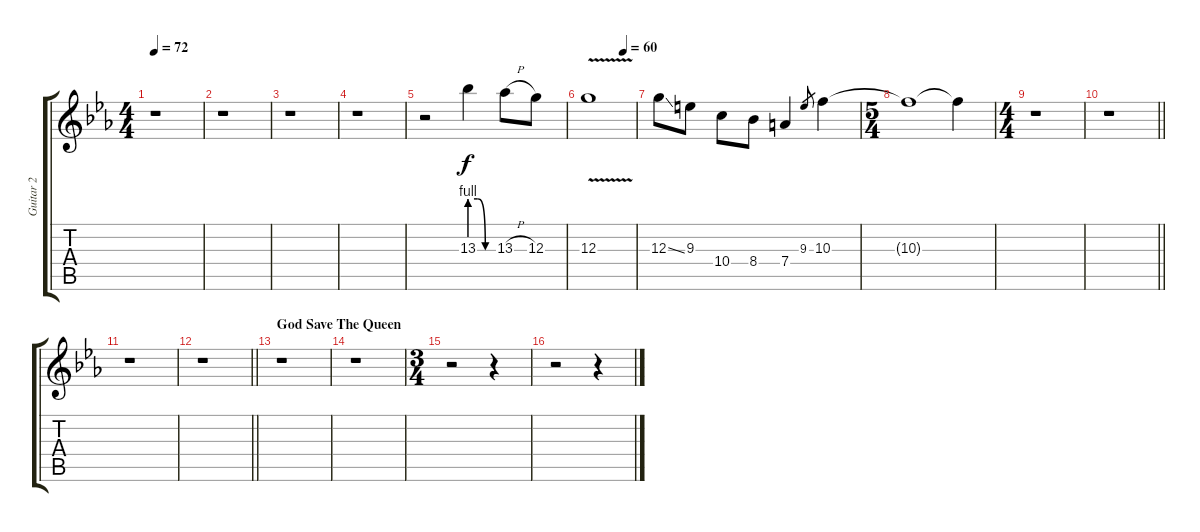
\track ("Guitar 2" "Guitar 2") {instrument overdrivenguitar}
\staff {score tabs}
\tuning (E4 B3 G3 D3 A2 E2) {hide}
\ts (4 4)
\tempo 72
\clef g2
\ks eb
r.1{dy f} |
r.1 |
r.1 |
r.1 |
r.2 13.3{be (custom 0 4 20 4 40 0 60 0)}.4{instrument electricguitarjazz} 13.3{h}.8 12.3.8 |
\tempo (60 0.75)
12.3{v}.1 |
12.3{ss}.8 9.3.8 10.4.8 8.4.8 7.4.4 9.3.8{gr} 10.3.4 |
\ts (5 4)
10.3{t}.1 10.3{t}.4 |
\ts (4 4)
r.1 |
\barLineRight lightlight
r.1 |
r.1 |
\barLineRight lightlight
r.1 |
\section ("" "God Save The Queen")
r.1 |
r.1 |
\ts (3 4)
r.2 r.4 |
r.2 r.4
